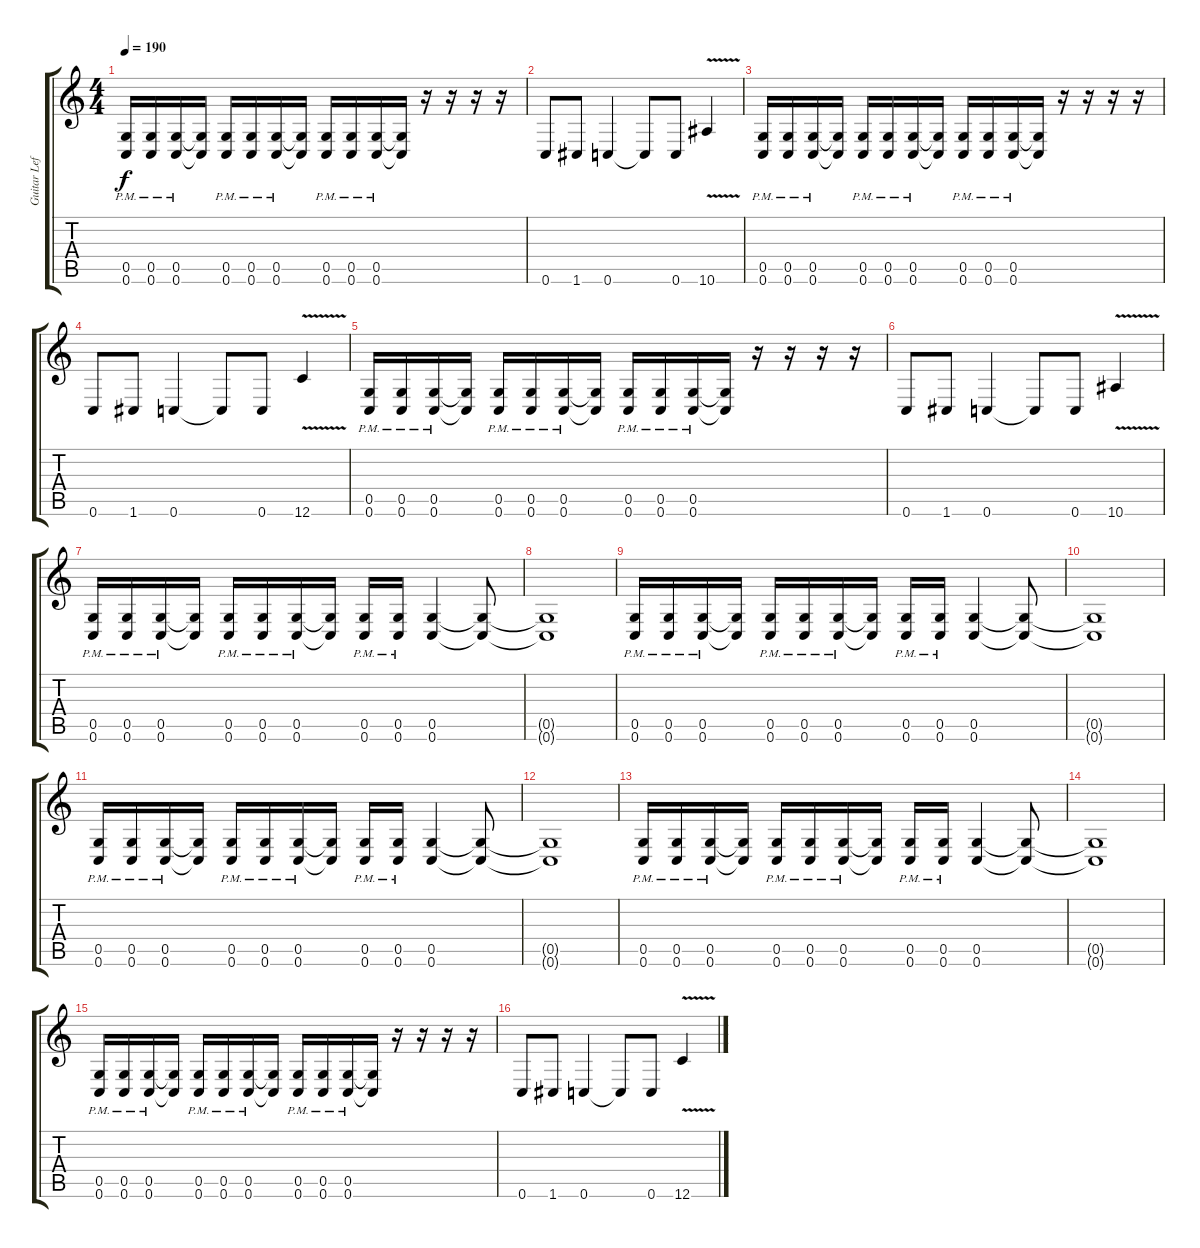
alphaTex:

\track ("Guitar Left" "Guitar Lef") {instrument distortionguitar}
\staff {score tabs}
\tuning (D4 A3 F3 C3 G2 C2) {hide}
\ts (4 4)
\tempo 190
\clef g2
\ks c
(0.5{pm} 0.6{pm}).16{dy f} (0.5{pm} 0.6{pm}).16 (0.5{pm} 0.6{pm}).16 (0.5{t} 0.6{t}).16 (0.5{pm} 0.6{pm}).16 (0.5{pm} 0.6{pm}).16 (0.5{pm} 0.6{pm}).16 (0.5{t} 0.6{t}).16 (0.5{pm} 0.6{pm}).16 (0.5{pm} 0.6{pm}).16 (0.5{pm} 0.6{pm}).16 (0.5{t} 0.6{t}).16 r.16 r.16 r.16 r.16 |
0.6.8 1.6.8 0.6.4 0.6{t}.8 0.6.8 10.6{v}.4 |
(0.5{pm} 0.6{pm}).16 (0.5{pm} 0.6{pm}).16 (0.5{pm} 0.6{pm}).16 (0.5{t} 0.6{t}).16 (0.5{pm} 0.6{pm}).16 (0.5{pm} 0.6{pm}).16 (0.5{pm} 0.6{pm}).16 (0.5{t} 0.6{t}).16 (0.5{pm} 0.6{pm}).16 (0.5{pm} 0.6{pm}).16 (0.5{pm} 0.6{pm}).16 (0.5{t} 0.6{t}).16 r.16 r.16 r.16 r.16 |
0.6.8 1.6.8 0.6.4 0.6{t}.8 0.6.8 12.6{v}.4 |
(0.5{pm} 0.6{pm}).16 (0.5{pm} 0.6{pm}).16 (0.5{pm} 0.6{pm}).16 (0.5{t} 0.6{t}).16 (0.5{pm} 0.6{pm}).16 (0.5{pm} 0.6{pm}).16 (0.5{pm} 0.6{pm}).16 (0.5{t} 0.6{t}).16 (0.5{pm} 0.6{pm}).16 (0.5{pm} 0.6{pm}).16 (0.5{pm} 0.6{pm}).16 (0.5{t} 0.6{t}).16 r.16 r.16 r.16 r.16 |
0.6.8 1.6.8 0.6.4 0.6{t}.8 0.6.8 10.6{v}.4 |
(0.5{pm} 0.6{pm}).16 (0.5{pm} 0.6{pm}).16 (0.5{pm} 0.6{pm}).16 (0.5{t} 0.6{t}).16 (0.5{pm} 0.6{pm}).16 (0.5{pm} 0.6{pm}).16 (0.5{pm} 0.6{pm}).16 (0.5{t} 0.6{t}).16 (0.5{pm} 0.6{pm}).16 (0.5{pm} 0.6{pm}).16 (0.5 0.6).4 (0.5{t} 0.6{t}).8 |
(0.5{t} 0.6{t}).1 |
(0.5{pm} 0.6{pm}).16 (0.5{pm} 0.6{pm}).16 (0.5{pm} 0.6{pm}).16 (0.5{t} 0.6{t}).16 (0.5{pm} 0.6{pm}).16 (0.5{pm} 0.6{pm}).16 (0.5{pm} 0.6{pm}).16 (0.5{t} 0.6{t}).16 (0.5{pm} 0.6{pm}).16 (0.5{pm} 0.6{pm}).16 (0.5 0.6).4 (0.5{t} 0.6{t}).8 |
(0.5{t} 0.6{t}).1 |
(0.5{pm} 0.6{pm}).16 (0.5{pm} 0.6{pm}).16 (0.5{pm} 0.6{pm}).16 (0.5{t} 0.6{t}).16 (0.5{pm} 0.6{pm}).16 (0.5{pm} 0.6{pm}).16 (0.5{pm} 0.6{pm}).16 (0.5{t} 0.6{t}).16 (0.5{pm} 0.6{pm}).16 (0.5{pm} 0.6{pm}).16 (0.5 0.6).4 (0.5{t} 0.6{t}).8 |
(0.5{t} 0.6{t}).1 |
(0.5{pm} 0.6{pm}).16 (0.5{pm} 0.6{pm}).16 (0.5{pm} 0.6{pm}).16 (0.5{t} 0.6{t}).16 (0.5{pm} 0.6{pm}).16 (0.5{pm} 0.6{pm}).16 (0.5{pm} 0.6{pm}).16 (0.5{t} 0.6{t}).16 (0.5{pm} 0.6{pm}).16 (0.5{pm} 0.6{pm}).16 (0.5 0.6).4 (0.5{t} 0.6{t}).8 |
(0.5{t} 0.6{t}).1 |
(0.5{pm} 0.6{pm}).16 (0.5{pm} 0.6{pm}).16 (0.5{pm} 0.6{pm}).16 (0.5{t} 0.6{t}).16 (0.5{pm} 0.6{pm}).16 (0.5{pm} 0.6{pm}).16 (0.5{pm} 0.6{pm}).16 (0.5{t} 0.6{t}).16 (0.5{pm} 0.6{pm}).16 (0.5{pm} 0.6{pm}).16 (0.5{pm} 0.6{pm}).16 (0.5{t} 0.6{t}).16 r.16 r.16 r.16 r.16 |
0.6.8 1.6.8 0.6.4 0.6{t}.8 0.6.8 12.6{v}.4
